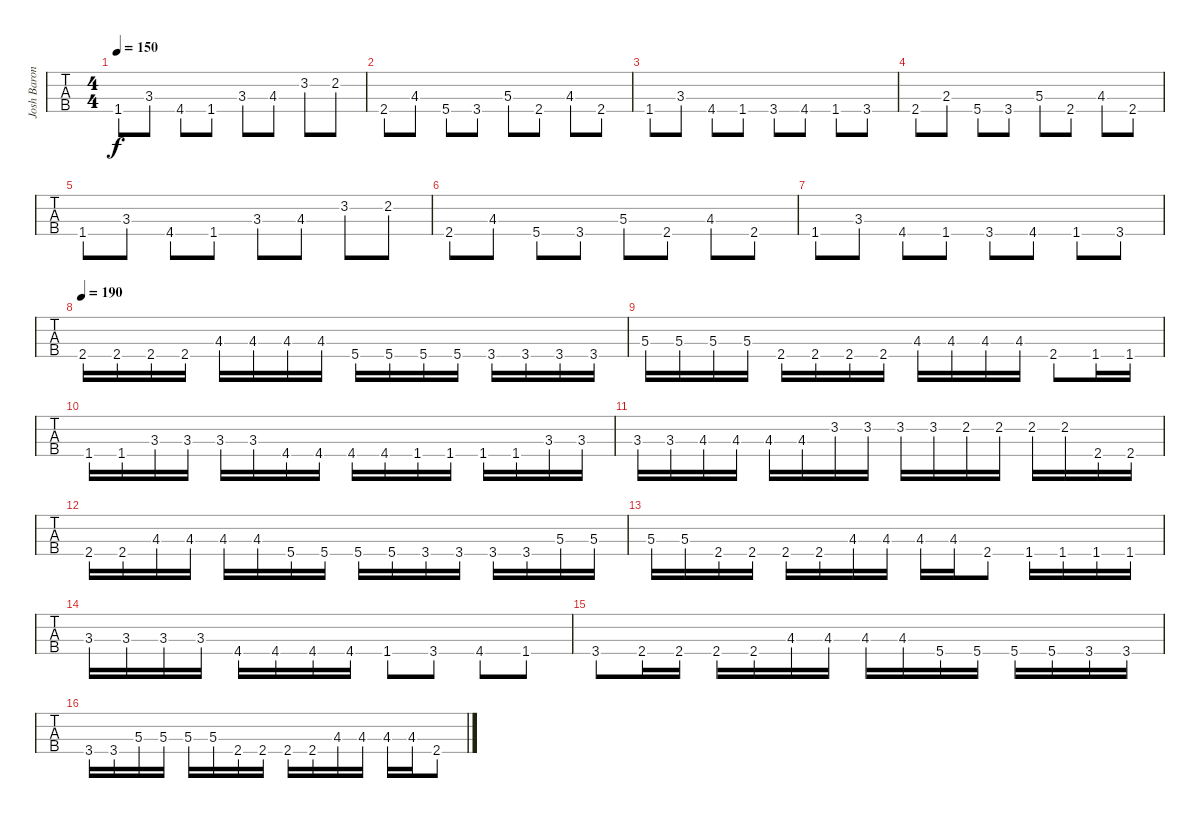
\track ("Josh Baron" "Josh Baron") {instrument electricbassfinger}
\staff {tabs}
\tuning (Eb2 Bb1 F1 C1) {hide}
\ts (4 4)
\tempo 150
\clef f4
\ks c
1.4.8{dy f} 3.3.8 4.4.8 1.4.8 3.3.8 4.3.8 3.2.8 2.2.8 |
2.4.8 4.3.8 5.4.8 3.4.8 5.3.8 2.4.8 4.3.8 2.4.8 |
1.4.8 3.3.8 4.4.8 1.4.8 3.4.8 4.4.8 1.4.8 3.4.8 |
2.4.8 2.3.8 5.4.8 3.4.8 5.3.8 2.4.8 4.3.8 2.4.8 |
1.4.8 3.3.8 4.4.8 1.4.8 3.3.8 4.3.8 3.2.8 2.2.8 |
2.4.8 4.3.8 5.4.8 3.4.8 5.3.8 2.4.8 4.3.8 2.4.8 |
1.4.8 3.3.8 4.4.8 1.4.8 3.4.8 4.4.8 1.4.8 3.4.8 |
\tempo 190
2.4.16 2.4.16 2.4.16 2.4.16 4.3.16 4.3.16 4.3.16 4.3.16 5.4.16 5.4.16 5.4.16 5.4.16 3.4.16 3.4.16 3.4.16 3.4.16 |
5.3.16 5.3.16 5.3.16 5.3.16 2.4.16 2.4.16 2.4.16 2.4.16 4.3.16 4.3.16 4.3.16 4.3.16 2.4.8 1.4.16 1.4.16 |
1.4.16 1.4.16 3.3.16 3.3.16 3.3.16 3.3.16 4.4.16 4.4.16 4.4.16 4.4.16 1.4.16 1.4.16 1.4.16 1.4.16 3.3.16 3.3.16 |
3.3.16 3.3.16 4.3.16 4.3.16 4.3.16 4.3.16 3.2.16 3.2.16 3.2.16 3.2.16 2.2.16 2.2.16 2.2.16 2.2.16 2.4.16 2.4.16 |
2.4.16 2.4.16 4.3.16 4.3.16 4.3.16 4.3.16 5.4.16 5.4.16 5.4.16 5.4.16 3.4.16 3.4.16 3.4.16 3.4.16 5.3.16 5.3.16 |
5.3.16 5.3.16 2.4.16 2.4.16 2.4.16 2.4.16 4.3.16 4.3.16 4.3.16 4.3.16 2.4.8 1.4.16 1.4.16 1.4.16 1.4.16 |
3.3.16 3.3.16 3.3.16 3.3.16 4.4.16 4.4.16 4.4.16 4.4.16 1.4.8 3.4.8 4.4.8 1.4.8 |
3.4.8 2.4.16 2.4.16 2.4.16 2.4.16 4.3.16 4.3.16 4.3.16 4.3.16 5.4.16 5.4.16 5.4.16 5.4.16 3.4.16 3.4.16 |
3.4.16 3.4.16 5.3.16 5.3.16 5.3.16 5.3.16 2.4.16 2.4.16 2.4.16 2.4.16 4.3.16 4.3.16 4.3.16 4.3.16 2.4.8
